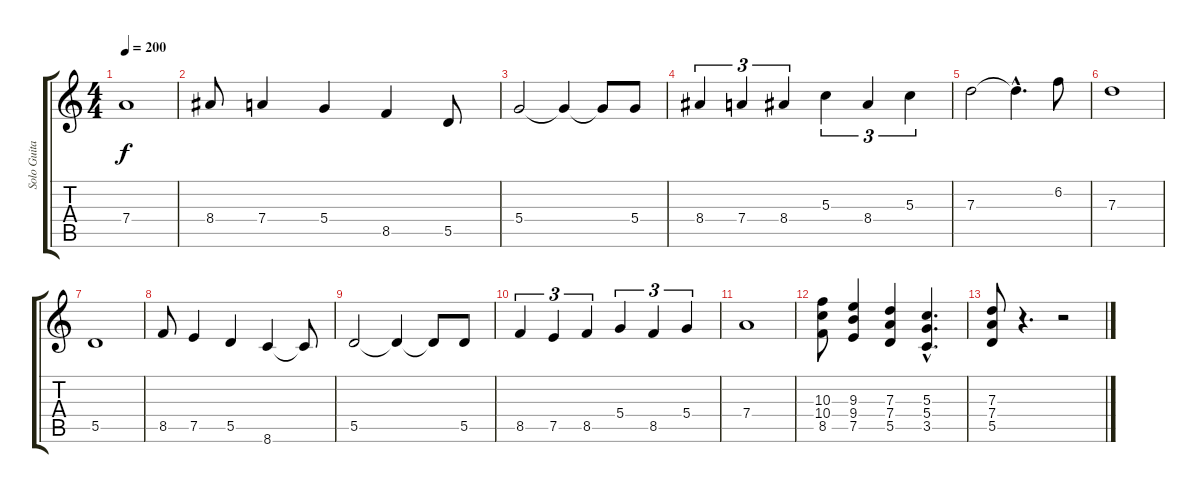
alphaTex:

\track ("Solo Guitar" "Solo Guita") {instrument overdrivenguitar}
\staff {score tabs}
\tuning (E4 B3 G3 D3 A2 E2) {hide}
\ts (4 4)
\tempo 200
\clef g2
\ks c
7.4.1{dy f} |
8.4.8 7.4.4 5.4.4 8.5.4 5.5.8 |
5.4.2 5.4{t}.4 5.4{t}.8 5.4.8 |
8.4.4{tu (3 2)} 7.4.4{tu (3 2)} 8.4.4{tu (3 2)} 5.3.4{tu (3 2)} 8.4.4{tu (3 2)} 5.3.4{tu (3 2)} |
7.3.2 7.3{hac t}.4{d} 6.2.8 |
7.3.1 |
5.5.1 |
8.5.8 7.5.4 5.5.4 8.6.4 8.6{t}.8 |
5.5.2 5.5{t}.4 5.5{t}.8 5.5.8 |
8.5.4{tu (3 2)} 7.5.4{tu (3 2)} 8.5.4{tu (3 2)} 5.4.4{tu (3 2)} 8.5.4{tu (3 2)} 5.4.4{tu (3 2)} |
7.4.1 |
(10.3 10.4 8.5).8 (9.3 9.4 7.5).4 (7.3 7.4 5.5).4 (5.3{hac} 5.4{hac} 3.5{hac}).4{d} |
(7.3 7.4 5.5).8 r.4{d} r.2
